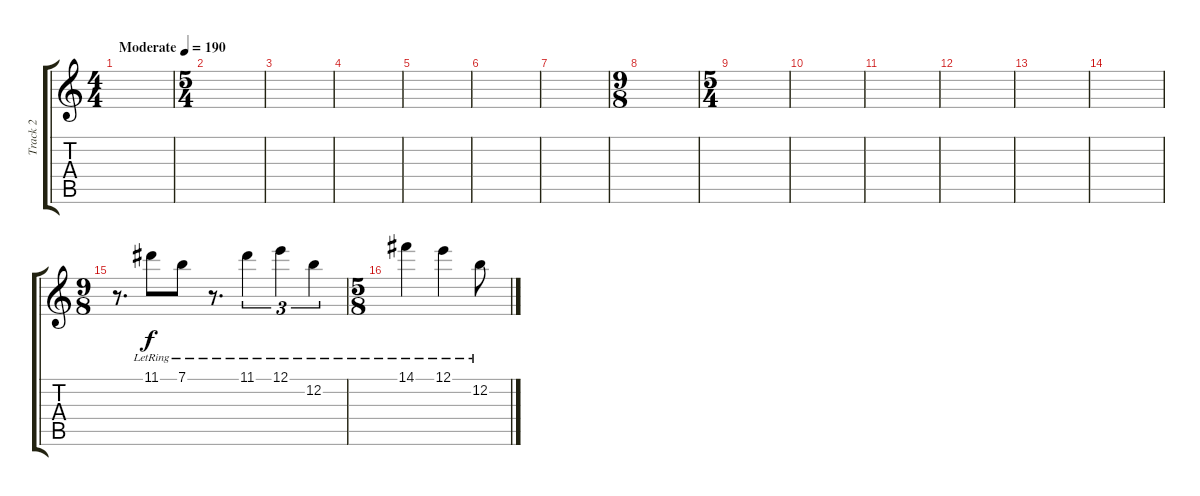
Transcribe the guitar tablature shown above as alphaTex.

\track ("Track 2" "Track 2") {instrument electricguitarjazz}
\staff {score tabs}
\tuning (E4 B3 Ab3 E3 B2 E2) {hide}
\ts (4 4)
\tempo (190 "Moderate")
\clef g2
\ks c
|
\ts (5 4)
|
|
|
|
|
|
\ts (9 8)
|
\ts (5 4)
|
|
|
|
|
|
\ts (9 8)
r.8{d} 11.1{lr}.8 7.1{lr}.8 r.8{d} 11.1{lr}.4{tu (3 2)} 12.1{lr}.4{tu (3 2)} 12.2{lr}.4{tu (3 2)} |
\ts (5 8)
14.1{lr}.4 12.1{lr}.4 12.2{lr}.8
